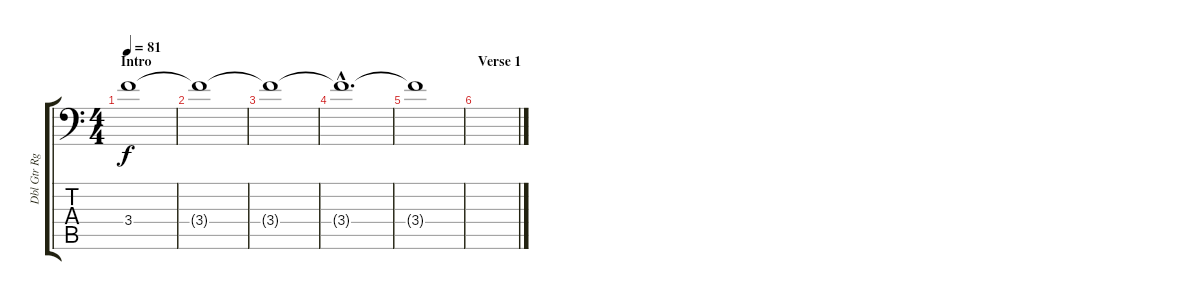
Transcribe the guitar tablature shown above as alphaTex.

\track ("Dbl Gtr Rght" "Dbl Gtr Rg") {instrument overdrivenguitar}
\staff {score tabs}
\tuning (E4 B3 G3 D3 A2 A1) {hide}
\ts (4 4)
\section ("" "Intro")
\tempo 81
\clef f4
\ks c
3.4.1{dy f instrument overdrivenguitar} |
3.4{t}.1 |
3.4{t}.1 |
3.4{hac t}.1{d} |
3.4{t}.1 |
\section ("" "Verse 1")
